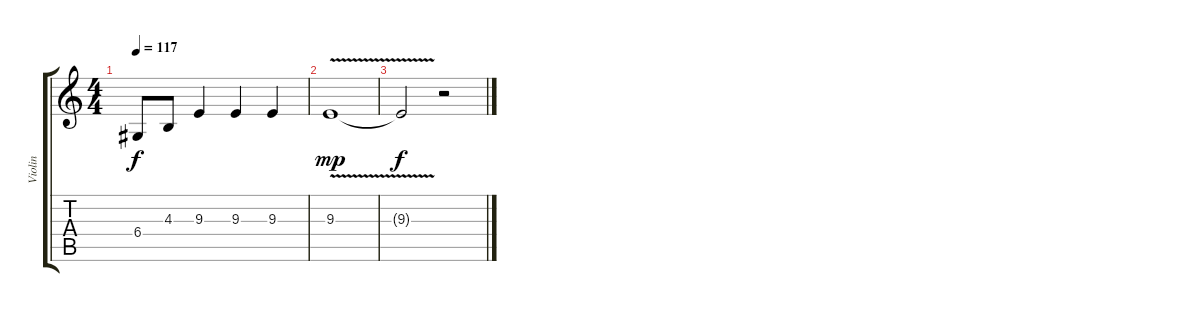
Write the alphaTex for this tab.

\track ("Violin" "Violin") {instrument violin}
\staff {score tabs}
\tuning (E4 B3 G3 D3 A2 E2) {hide}
\ts (4 4)
\tempo 117
\clef g2
\ks c
6.4.8{dy f} 4.3.8 9.3.4 9.3.4 9.3.4 |
9.3{v}.1{dy mp} |
9.3{t}.2{dy f} r.2
